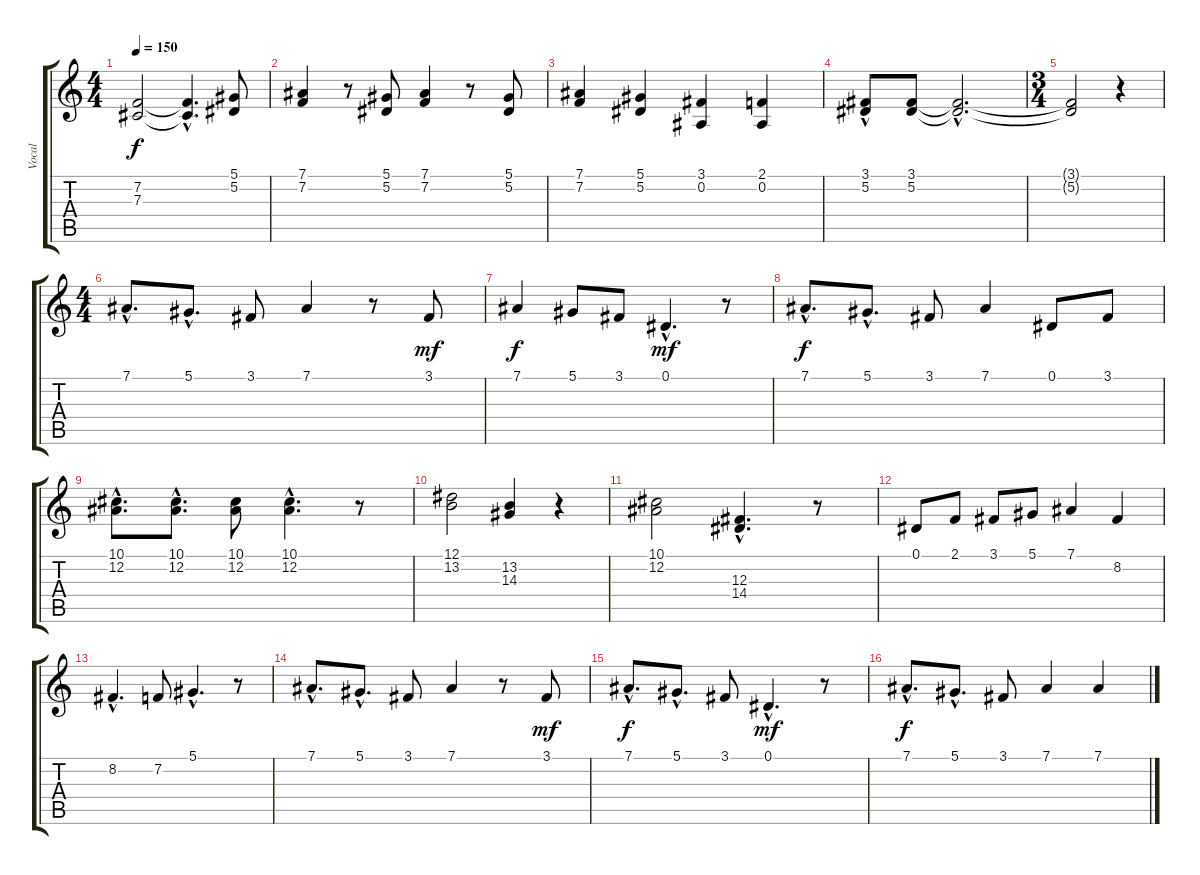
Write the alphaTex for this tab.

\track ("Vocal" "Vocal") {instrument altosax}
\staff {score tabs}
\tuning (Eb4 Bb3 Gb3 Db3 Ab2 Eb2) {hide}
\ts (4 4)
\tempo 150
\clef g2
\ks c
(7.2 7.3).2{dy f} (7.2{hac t} 7.3{hac t}).4{d} (5.1 5.2).8 |
(7.1 7.2).4 r.8 (5.1 5.2).8 (7.1 7.2).4 r.8 (5.1 5.2).8 |
(7.1 7.2).4 (5.1 5.2).4 (3.1 0.2).4 (2.1 0.2).4 |
(3.1{hac} 5.2).8 (3.1 5.2).8 (3.1{hac t} 5.2{hac t}).2{d} |
\ts (3 4)
(3.1{t} 5.2{t}).2 r.4 |
\ts (4 4)
7.1{hac}.8{d} 5.1{hac}.8{d} 3.1.8 7.1.4 r.8 3.1.8{dy mf} |
7.1.4{dy f} 5.1.8 3.1.8 0.1{hac}.4{d dy mf} r.8 |
7.1{hac}.8{d dy f} 5.1{hac}.8{d} 3.1.8 7.1.4 0.1.8 3.1.8 |
(10.1{hac} 12.2{hac}).8{d} (10.1{hac} 12.2{hac}).8{d} (10.1 12.2).8 (10.1{hac} 12.2{hac}).4{d} r.8 |
(12.1 13.2).2 (13.2 14.3).4 r.4 |
(10.1 12.2).2 (12.3{hac} 14.4{hac}).4{d} r.8 |
0.1.8 2.1.8 3.1.8 5.1.8 7.1.4 8.2.4 |
8.2{hac}.4{d} 7.2.8 5.1{hac}.4{d} r.8 |
7.1{hac}.8{d} 5.1{hac}.8{d} 3.1.8 7.1.4 r.8 3.1.8{dy mf} |
7.1{hac}.8{d dy f} 5.1{hac}.8{d} 3.1.8 0.1{hac}.4{d dy mf} r.8 |
7.1{hac}.8{d dy f} 5.1{hac}.8{d} 3.1.8 7.1.4 7.1.4
